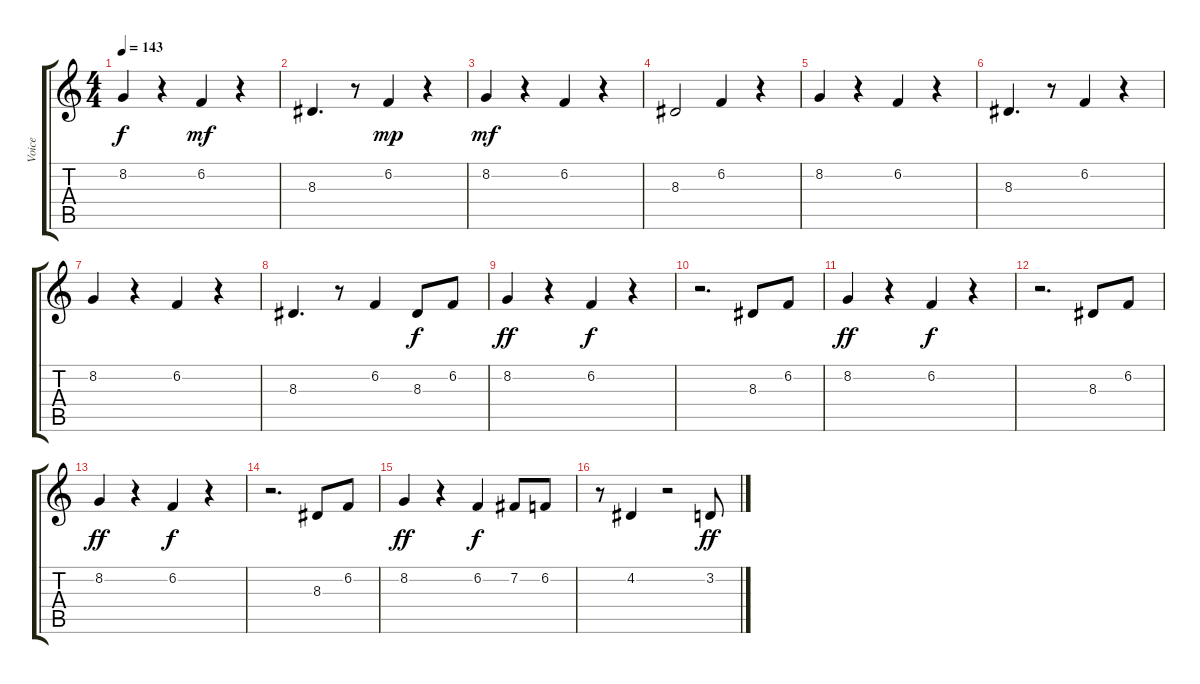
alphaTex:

\track ("Voice" "Voice") {instrument sopranosax}
\staff {score tabs}
\tuning (E4 B3 G3 D3 A2 E2) {hide}
\ts (4 4)
\tempo 143
\clef g2
\ks c
8.2.4{dy f} r.4 6.2.4{dy mf} r.4 |
8.3.4{d} r.8 6.2.4{dy mp} r.4 |
8.2.4{dy mf} r.4 6.2.4 r.4 |
8.3.2 6.2.4 r.4 |
8.2.4 r.4 6.2.4 r.4 |
8.3.4{d} r.8 6.2.4 r.4 |
8.2.4 r.4 6.2.4 r.4 |
8.3.4{d} r.8 6.2.4 8.3.8{dy f} 6.2.8 |
8.2.4{dy ff} r.4 6.2.4{dy f} r.4 |
r.2{d} 8.3.8 6.2.8 |
8.2.4{dy ff} r.4 6.2.4{dy f} r.4 |
r.2{d} 8.3.8 6.2.8 |
8.2.4{dy ff} r.4 6.2.4{dy f} r.4 |
r.2{d} 8.3.8 6.2.8 |
8.2.4{dy ff} r.4 6.2.4{dy f} 7.2.8 6.2.8 |
r.8 4.2.4 r.2 3.2.8{dy ff}
